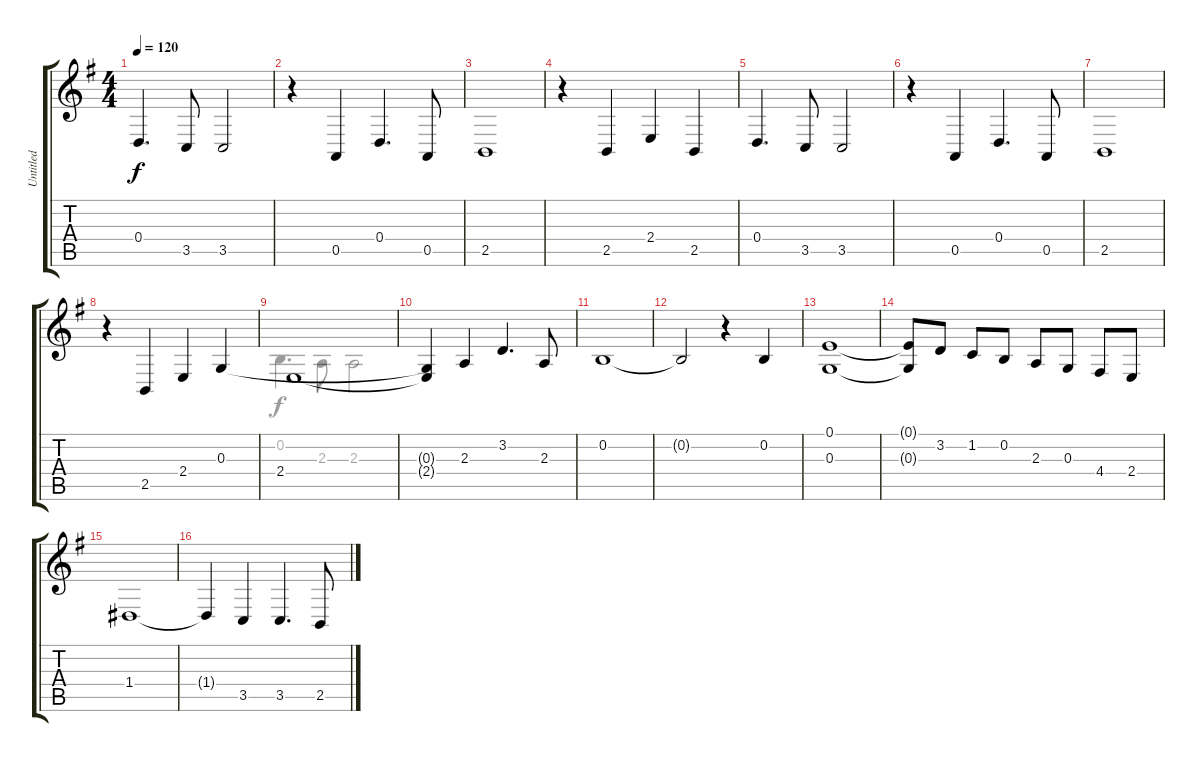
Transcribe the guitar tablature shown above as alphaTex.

\track ("Untitled" "Untitled") {instrument drawbarorgan}
\staff {score tabs}
\tuning (E4 B3 G3 D3 A2 E2) {hide}
\voice
\ts (4 4)
\tempo 120
\clef g2
\ks g
0.4.4{d dy f} 3.5.8 3.5.2 |
r.4 0.5.4 0.4.4{d} 0.5.8 |
2.5.1 |
r.4 2.5.4 2.4.4 2.5.4 |
0.4.4{d} 3.5.8 3.5.2 |
r.4 0.5.4 0.4.4{d} 0.5.8 |
2.5.1 |
r.4 2.5.4 2.4.4 0.3.4 |
2.4.1 |
(0.3{t} 2.4{t}).4 2.3.4 3.2.4{d} 2.3.8 |
0.2.1 |
0.2{t}.2 r.4 0.2.4 |
(0.1 0.3).1 |
(0.1{t} 0.3{t}).8 3.2.8 1.2.8 0.2.8 2.3.8 0.3.8 4.4.8 2.4.8 |
1.4.1 |
1.4{t}.4 3.5.4 3.5.4{d} 2.5.8
\voice
\clef g2
\ottava regular
\simile none
\ks g
|
|
|
|
|
|
|
|
0.2.4{d} 2.3.8 2.3.2 |
|
|
|
|
|
|
